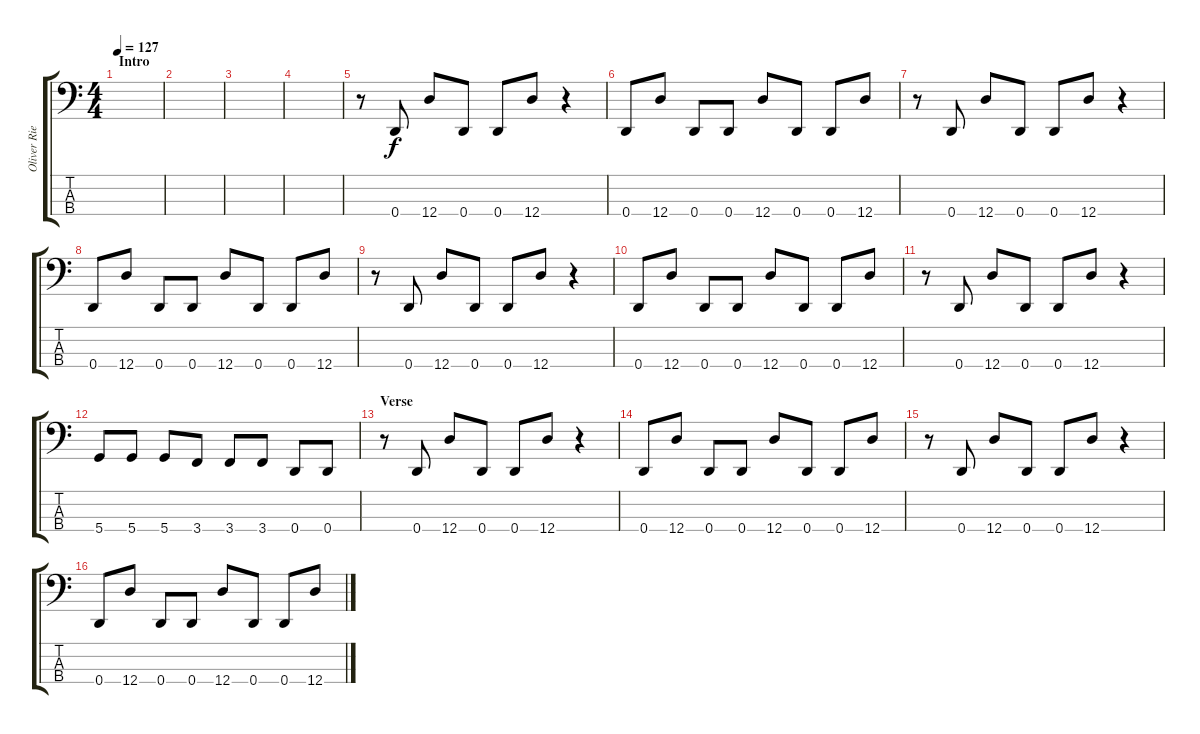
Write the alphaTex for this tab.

\track ("Oliver Riedel - Bass" "Oliver Rie") {instrument electricbassfinger}
\staff {score tabs}
\tuning (G2 D2 A1 D1) {hide}
\ts (4 4)
\section ("" "Intro")
\tempo 127
\clef f4
\ks c
|
|
|
|
r.8 0.4.8 12.4.8 0.4.8 0.4.8 12.4.8 r.4 |
0.4.8 12.4.8 0.4.8 0.4.8 12.4.8 0.4.8 0.4.8 12.4.8 |
r.8 0.4.8 12.4.8 0.4.8 0.4.8 12.4.8 r.4 |
0.4.8 12.4.8 0.4.8 0.4.8 12.4.8 0.4.8 0.4.8 12.4.8 |
r.8 0.4.8 12.4.8 0.4.8 0.4.8 12.4.8 r.4 |
0.4.8 12.4.8 0.4.8 0.4.8 12.4.8 0.4.8 0.4.8 12.4.8 |
r.8 0.4.8 12.4.8 0.4.8 0.4.8 12.4.8 r.4 |
5.4.8 5.4.8 5.4.8 3.4.8 3.4.8 3.4.8 0.4.8 0.4.8 |
\section ("" "Verse")
r.8 0.4.8 12.4.8 0.4.8 0.4.8 12.4.8 r.4 |
0.4.8 12.4.8 0.4.8 0.4.8 12.4.8 0.4.8 0.4.8 12.4.8 |
r.8 0.4.8 12.4.8 0.4.8 0.4.8 12.4.8 r.4 |
0.4.8 12.4.8 0.4.8 0.4.8 12.4.8 0.4.8 0.4.8 12.4.8
